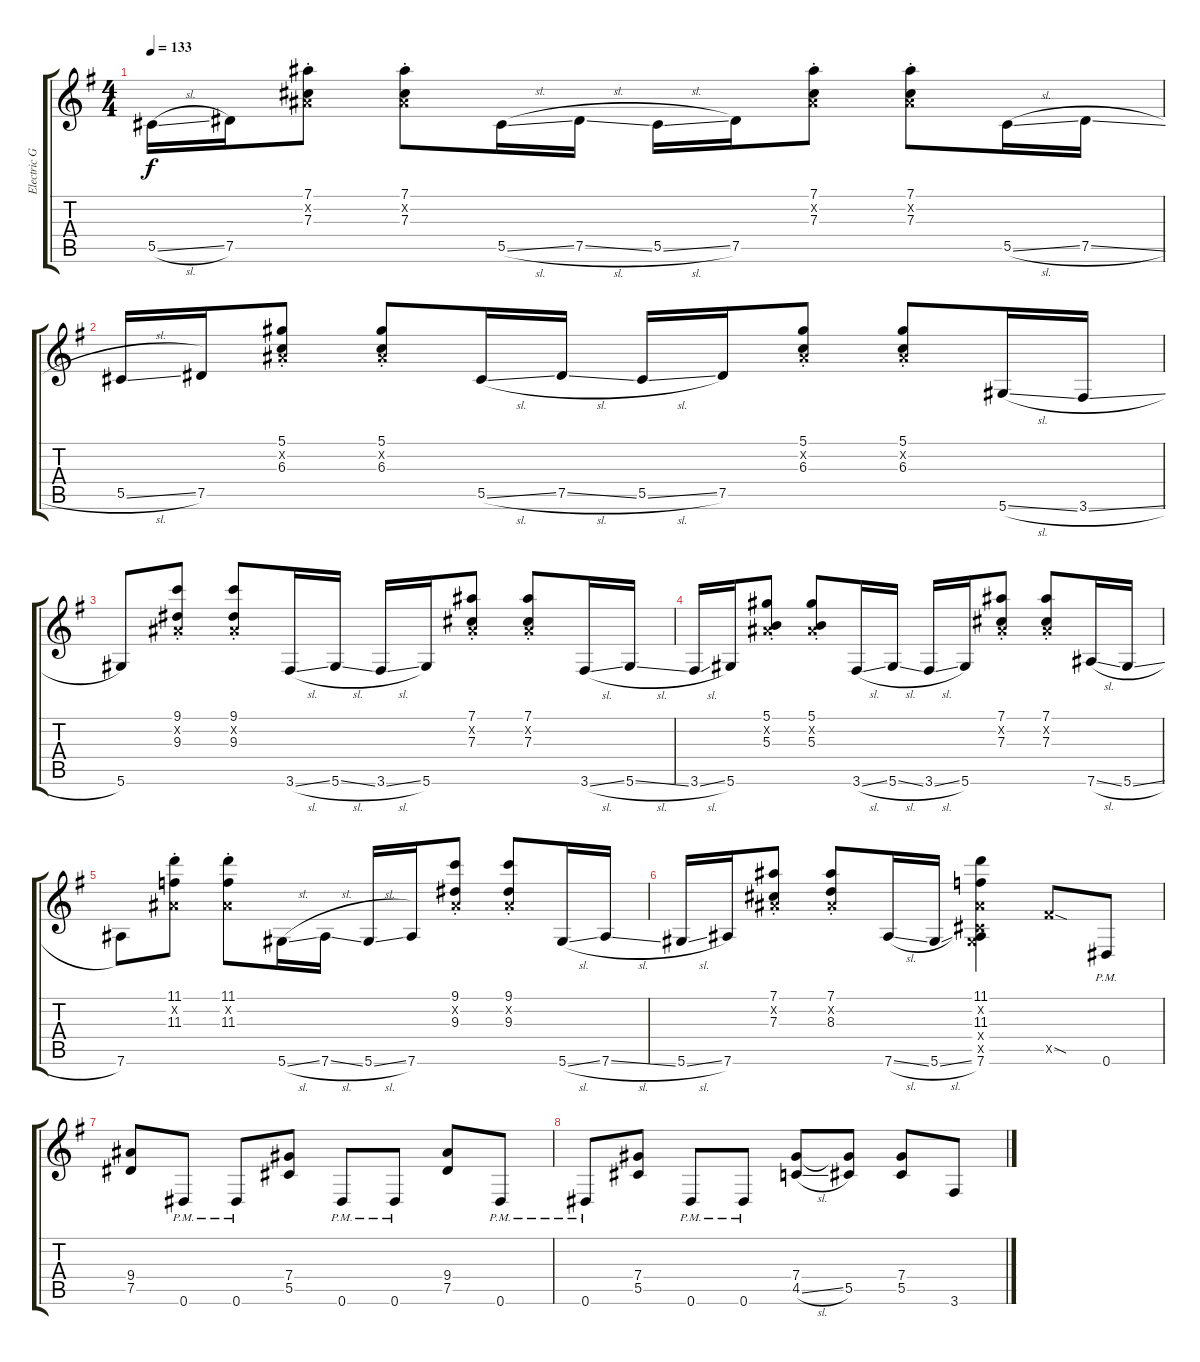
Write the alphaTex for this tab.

\track ("Electric Guitar 1" "Electric G") {instrument distortionguitar}
\staff {score tabs}
\tuning (Eb4 Bb3 Gb3 Db3 Ab2 Eb2) {hide}
\ts (4 4)
\tempo 133
\clef g2
\ks g
5.5{sl}.16{dy f} 7.5.16 (7.1{st} 0.2{x} 7.3{st}).8 (7.1{st} 0.2{x} 7.3{st}).8 5.5{sl}.16 7.5{sl}.16 5.5{sl}.16 7.5.16 (7.1{st} 0.2{x} 7.3{st}).8 (7.1{st} 0.2{x} 7.3{st}).8 5.5{sl}.16 7.5{sl}.16 |
5.5{sl}.16 7.5.16 (5.1{st} 0.2{x} 6.3{st}).8 (5.1{st} 0.2{x} 6.3{st}).8 5.5{sl}.16 7.5{sl}.16 5.5{sl}.16 7.5.16 (5.1{st} 0.2{x} 6.3{st}).8 (5.1{st} 0.2{x} 6.3{st}).8 5.6{sl}.16 3.6{sl}.16 |
5.6.8 (9.1{st} 0.2{x} 9.3{st}).8 (9.1{st} 0.2{x} 9.3{st}).8 3.6{sl}.16 5.6{sl}.16 3.6{sl}.16 5.6.16 (7.1{st} 0.2{x} 7.3{st}).8 (7.1{st} 0.2{x} 7.3{st}).8 3.6{sl}.16 5.6{sl}.16 |
3.6{sl}.16 5.6.16 (5.1{st} 0.2{x} 5.3{st}).8 (5.1{st} 0.2{x} 5.3{st}).8 3.6{sl}.16 5.6{sl}.16 3.6{sl}.16 5.6.16 (7.1{st} 0.2{x} 7.3{st}).8 (7.1{st} 0.2{x} 7.3{st}).8 7.6{sl}.16 5.6{sl}.16 |
7.6.8 (11.1{st} 0.2{x} 11.3{st}).8 (11.1{st} 0.2{x} 11.3{st}).8 5.6{sl}.16 7.6{sl}.16 5.6{sl}.16 7.6.16 (9.1{st} 0.2{x} 9.3{st}).8 (9.1{st} 0.2{x} 9.3{st}).8 5.6{sl}.16 7.6{sl}.16 |
5.6{sl}.16 7.6.16 (7.1{st} 0.2{x} 7.3{st}).8 (7.1{st} 0.2{x} 8.3{st}).8 7.6{sl}.16 5.6{sl}.16 (11.1 0.2{x} 11.3 0.4{x} 0.5{x} 7.6).4 10.5{sod x}.8 0.6{pm}.8 |
(9.4 7.5).8 0.6{pm}.8 0.6{pm}.8 (7.4 5.5).8 0.6{pm}.8 0.6{pm}.8 (9.4 7.5).8 0.6{pm}.8 |
0.6{pm}.8 (7.4 5.5).8 0.6{pm}.8 0.6{pm}.8 (7.4 4.5{sl}).8 (7.4{t} 5.5).8 (7.4 5.5).8 3.6.8
